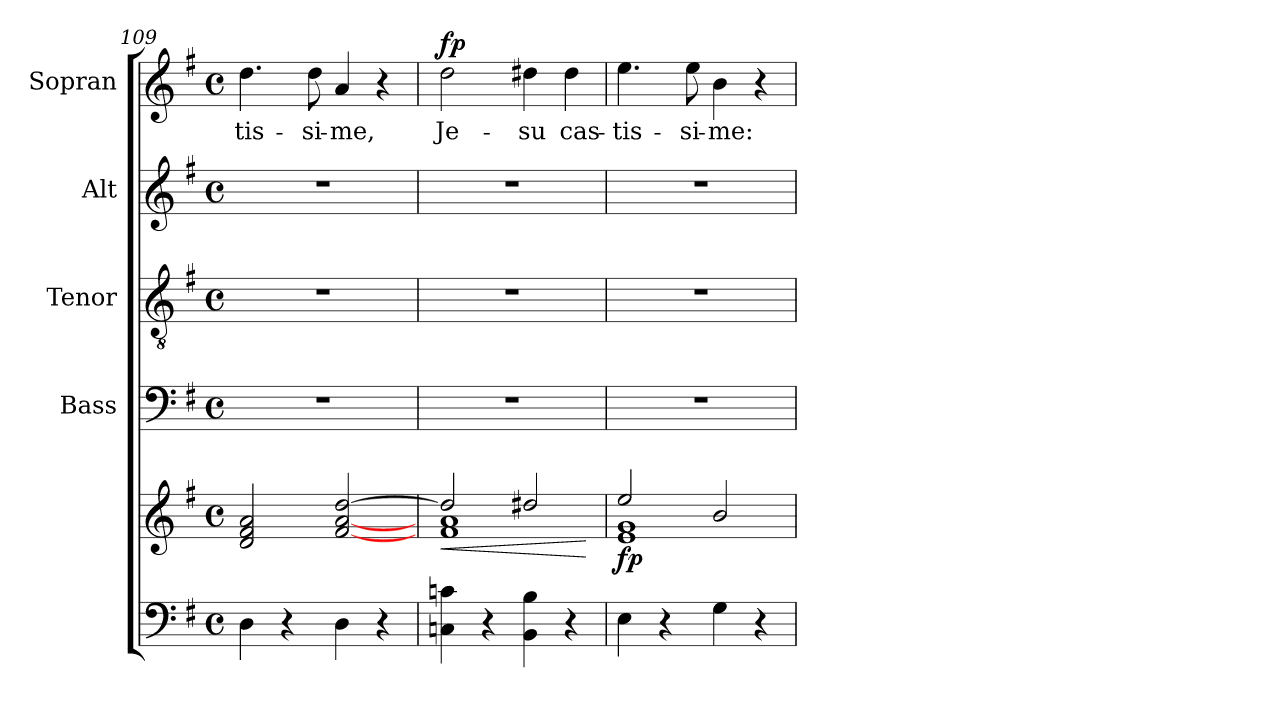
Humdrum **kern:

**kern	**kern	**dynam	**kern	**kern	**kern	**kern	**text	**dynam
*part5	*part5	*part5	*part4	*part3	*part2	*part1	*part1	*part1
*staff6	*staff5	*staff5/6	*staff4	*staff3	*staff2	*staff1	*staff1	*staff1
*	*	*	*I"Bass	*I"Tenor	*I"Alt	*I"Sopran	*	*
*	*	*	*I'B.	*I'T.	*I'A.	*I'S.	*	*
*clefF4	*clefG2	*	*clefF4	*clefGv2	*clefG2	*clefG2	*	*
*k[f#]	*k[f#]	*	*k[f#]	*k[f#]	*k[f#]	*k[f#]	*	*
*G:	*G:	*	*G:	*G:	*G:	*G:	*	*
*M4/4	*M4/4	*	*M4/4	*M4/4	*M4/4	*M4/4	*	*
*met(c)	*met(c)	*	*met(c)	*met(c)	*met(c)	*met(c)	*	*
=109	=109	=109	=109	=109	=109	=109	=109	=109
!	!	!	!	!	!	!	!LO:LY:b	!
4D\	2d/ 2f#/ 2a/	.	1r	1r	1r	4.dd\	-tis-	.
4r	.	.	.	.	.	.	.	.
!	!	!	!	!	!	!	!LO:LY:b	!
.	.	.	.	.	.	8dd\	-si-	.
!	!	!	!	!	!	!	!LO:LY:b	!
4D\	[2f#/ [2a/ [2dd/	.	.	.	.	4a/	-me,	.
4r	.	.	.	.	.	4r	.	.
!!LO:LB:g=z
=110	=110	=110	=110	=110	=110	=110	=110	=110
!	!	!LO:HP:b	!	!	!	!	!LO:LY:b	!LO:DY:a
*	*^	*	*	*	*	*	*	*
4Cn\ 4cn\	2dd/]	1f# 1a	<	1r	1r	1r	2dd\	Je-	fp
4r	.	.	.	.	.	.	.	.	.
!	!	!	!	!	!	!	!	!LO:LY:b	!
4BB\ 4B\	2dd#X/	.	.	.	.	.	4dd#X\	-su	.
!	!	!	!	!	!	!	!	!LO:LY:b	!
4r	.	.	.	.	.	.	4dd#\	cas-	.
*	*v	*v	*	*	*	*	*	*	*
.	.	[	.	.	.	.	.	.
=111	=111	=111	=111	=111	=111	=111	=111	=111
*	*^	*	*	*	*	*	*	*
!	!	!	!LO:DY:b	!	!	!	!	!LO:LY:b	!
4E\	2ee/	1e 1g	fp	1r	1r	1r	4.ee\	-tis-	.
4r	.	.	.	.	.	.	.	.	.
!	!	!	!	!	!	!	!	!LO:LY:b	!
.	.	.	.	.	.	.	8ee\	-si-	.
!	!	!	!	!	!	!	!	!LO:LY:b	!
4G\	2b/	.	.	.	.	.	4b\	-me:	.
4r	.	.	.	.	.	.	4r	.	.
*	*v	*v	*	*	*	*	*	*	*
=	=	=	=	=	=	=	=	=
*-	*-	*-	*-	*-	*-	*-	*-	*-
